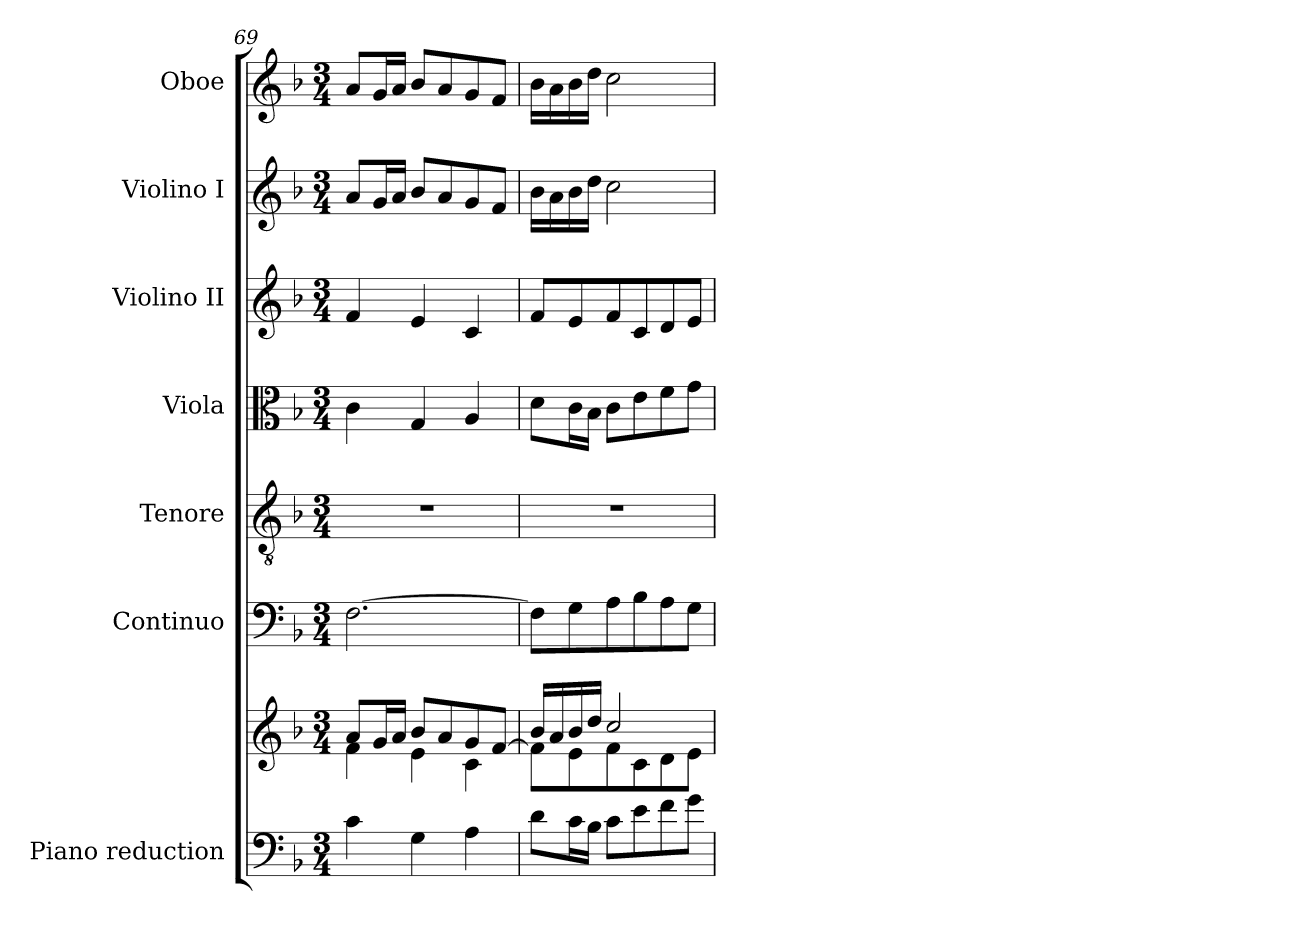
**kern	**kern	**kern	**kern	**kern	**kern	**kern	**kern
*part7	*part7	*part6	*part5	*part4	*part3	*part2	*part1
*staff8	*staff7	*staff6	*staff5	*staff4	*staff3	*staff2	*staff1
*I"Piano reduction	*	*I"Continuo	*I"Tenore	*I"Viola	*I"Violino II	*I"Violino I	*I"Oboe
*I'Pno	*	*	*	*I'Vla	*I'Vln	*I'Vln	*I'Ob
*clefF4	*clefG2	*clefF4	*clefGv2	*clefC3	*clefG2	*clefG2	*clefG2
*k[b-]	*k[b-]	*k[b-]	*k[b-]	*k[b-]	*k[b-]	*k[b-]	*k[b-]
*M3/4	*M3/4	*M3/4	*M3/4	*M3/4	*M3/4	*M3/4	*M3/4
=69	=69	=69	=69	=69	=69	=69	=69
*	*^	*	*	*	*	*	*
4c\	8a/L	4f\	[2.F\	2.r	4c\	4f/	8a/L	8a/L
.	16g/L	.	.	.	.	.	16g/L	16g/L
.	16a/JJ	.	.	.	.	.	16a/JJ	16a/JJ
4G\	8b-/L	4e\	.	.	4G/	4e/	8b-/L	8b-/L
.	8a/	.	.	.	.	.	8a/	8a/
4A\	8g/	4c\	.	.	4A/	4c/	8g/	8g/
.	[<8f/J	.	.	.	.	.	8f/J	8f/J
=70	=70	=70	=70	=70	=70	=70	=70	=70
8d\L	16b-/LL	8f\L]	8F\L]	2.r	8d\L	8f/L	16b-\LL	16b-\LL
.	16a/	.	.	.	.	.	16a\	16a\
16c\L	16b-/	8e\	8G\	.	16c\L	8e/	16b-\	16b-\
16B-\JJ	16dd/JJ	.	.	.	16B-\JJ	.	16dd\JJ	16dd\JJ
8c\L	2cc/	8f\	8A\	.	8c\L	8f/	2cc\	2cc\
8e\	.	8c\	8B-\	.	8e\	8c/	.	.
8f\	.	8d\	8A\	.	8f\	8d/	.	.
8g\J	.	8e\J	8G\J	.	8g\J	8e/J	.	.
*	*v	*v	*	*	*	*	*	*
=	=	=	=	=	=	=	=
*-	*-	*-	*-	*-	*-	*-	*-
